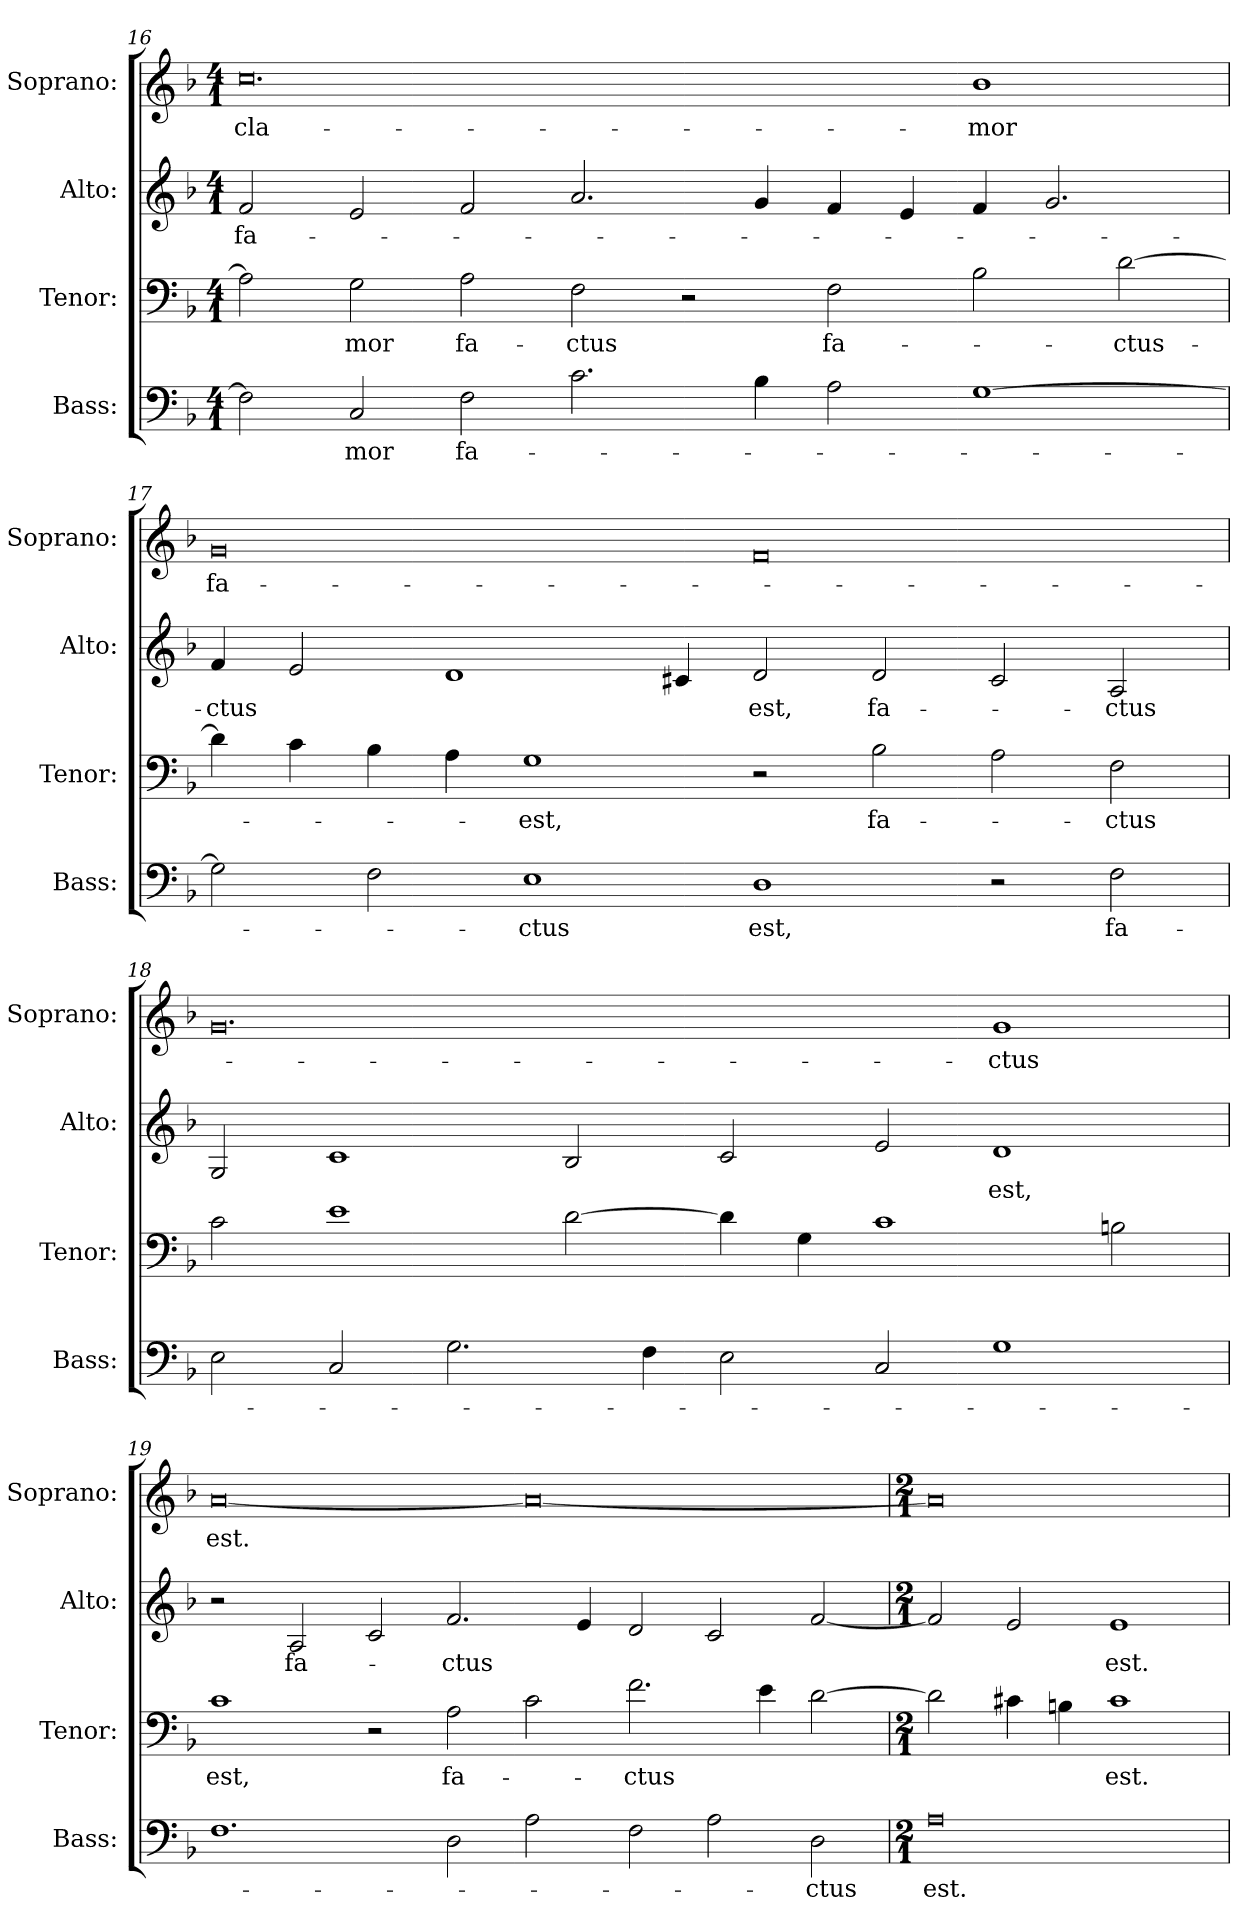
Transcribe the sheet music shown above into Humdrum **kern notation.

**kern	**text	**kern	**text	**kern	**text	**kern	**text
*part4	*part4	*part3	*part3	*part2	*part2	*part1	*part1
*staff4	*staff4	*staff3	*staff3	*staff2	*staff2	*staff1	*staff1
*I"Bass:	*	*I"Tenor:	*	*I"Alto:	*	*I"Soprano:	*
*I'Bass:	*	*I'Tenor:	*	*I'Alto:	*	*I'Soprano:	*
*clefF4	*	*clefF4	*	*clefG2	*	*clefG2	*
*k[b-]	*	*k[b-]	*	*k[b-]	*	*k[b-]	*
*F:	*	*F:	*	*F:	*	*F:	*
*M4/1	*	*M4/1	*	*M4/1	*	*M4/1	*
=16	=16	=16	=16	=16	=16	=16	=16
!	!	!	!	!	!LO:LY:b:color=#000000	!	!
!	!	!	!	!	!	!	!LO:LY:b:color=#000000
2Fi\]	.	2Ai\]	.	2fi/	fa-	0.cci	cla-
!	!LO:LY:b:color=#000000	!	!	!	!	!	!
!	!	!	!LO:LY:b:color=#000000	!	!	!	!
2Ci/	-mor	2Gi\	-mor	2ei/	.	.	.
!	!LO:LY:b:color=#000000	!	!	!	!	!	!
!	!	!	!LO:LY:b:color=#000000	!	!	!	!
2Fi\	fa-	2Ai\	fa-	2fi/	.	.	.
!	!	!	!LO:LY:b:color=#000000	!	!	!	!
2.ci\	.	2Fi\	-ctus	2.ai/	.	.	.
.	.	2r	.	.	.	.	.
4B-i\	.	.	.	4gi/	.	.	.
!	!	!	!LO:LY:b:color=#000000	!	!	!	!
2Ai\	.	2Fi\	fa-	4fi/	.	.	.
.	.	.	.	4ei/	.	.	.
!	!	!	!	!	!	!	!LO:LY:b:color=#000000
[1Gi	.	2B-i\	.	4fi/	.	1b-i	-mor
.	.	.	.	2.gi/	.	.	.
!	!	!	!LO:LY:b:color=#000000	!	!	!	!
.	.	[2di\	-ctus-	.	.	.	.
=17	=17	=17	=17	=17	=17	=17	=17
!	!	!	!	!	!LO:LY:b:color=#000000	!	!
!	!	!	!	!	!	!	!LO:LY:b:color=#000000
2Gi\]	.	4di\]	.	4fi/	-ctus	0gi	fa-
.	.	4ci\	.	2ei/	.	.	.
2Fi\	.	4B-i\	.	.	.	.	.
.	.	4Ai\	.	1di	.	.	.
!	!LO:LY:b:color=#000000	!	!	!	!	!	!
!	!	!	!LO:LY:b:color=#000000	!	!	!	!
1Ei	-ctus	1Gi	-est,	.	.	.	.
.	.	.	.	4c#Xi/	.	.	.
!	!LO:LY:b:color=#000000	!	!	!	!	!	!
!	!	!	!	!	!LO:LY:b:color=#000000	!	!
1Di	est,	2r	.	2di/	est,	0fi	.
!	!	!	!LO:LY:b:color=#000000	!	!	!	!
!	!	!	!	!	!LO:LY:b:color=#000000	!	!
.	.	2B-i\	fa-	2di/	fa-	.	.
2r	.	2Ai\	.	2c#i/	.	.	.
!	!LO:LY:b:color=#000000	!	!	!	!	!	!
!	!	!	!LO:LY:b:color=#000000	!	!	!	!
!	!	!	!	!	!LO:LY:b:color=#000000	!	!
2Fi\	fa-	2Fi\	-ctus	2Ai/	-ctus	.	.
!!LO:LB:g=z
=18	=18	=18	=18	=18	=18	=18	=18
2Ei\	.	2ci\	.	2Gi/	.	0.gi	.
2Ci/	.	1ei	.	1ci	.	.	.
2.Gi\	.	.	.	.	.	.	.
.	.	[2di\	.	2B-i/	.	.	.
4Fi\	.	.	.	.	.	.	.
2Ei\	.	4di\]	.	2ci/	.	.	.
.	.	4Gi\	.	.	.	.	.
2Ci/	.	1ci	.	2ei/	.	.	.
!	!	!	!	!	!LO:LY:b:color=#000000	!	!
!	!	!	!	!	!	!	!LO:LY:b:color=#000000
1Gi	.	.	.	1di	est,	1gi	-ctus
.	.	2Bni\	.	.	.	.	.
=19	=19	=19	=19	=19	=19	=19	=19
!	!	!	!LO:LY:b:color=#000000	!	!	!	!
!	!	!	!	!	!	!	!LO:LY:b:color=#000000
1.Fi	.	1ci	est,	2r	.	[0ai	est.
!	!	!	!	!	!LO:LY:b:color=#000000	!	!
.	.	.	.	2Ai/	fa-	.	.
.	.	2r	.	2ci/	.	.	.
!	!	!	!LO:LY:b:color=#000000	!	!	!	!
!	!	!	!	!	!LO:LY:b:color=#000000	!	!
2Di\	.	2Ai\	fa-	2.fi/	-ctus	.	.
2Ai\	.	2ci\	.	.	.	0ai_	.
.	.	.	.	4ei/	.	.	.
!	!	!	!LO:LY:b:color=#000000	!	!	!	!
2Fi\	.	2.fi\	-ctus	2di/	.	.	.
2Ai\	.	.	.	2ci/	.	.	.
.	.	4ei\	.	.	.	.	.
!	!LO:LY:b:color=#000000	!	!	!	!	!	!
2Di\	-ctus	[2di\	.	[2fi/	.	.	.
=20	=20	=20	=20	=20	=20	=20	=20
*M2/1	*	*M2/1	*	*M2/1	*	*M2/1	*
!	!LO:LY:b:color=#000000	!	!	!	!	!	!
0Ai	est.	2di\]	.	2fi/]	.	0ai]	.
.	.	4c#Xi\	.	2ei/	.	.	.
.	.	4Bni\	.	.	.	.	.
!	!	!	!LO:LY:b:color=#000000	!	!	!	!
!	!	!	!	!	!LO:LY:b:color=#000000	!	!
.	.	1c#i	est.	1ei	est.	.	.
=	=	=	=	=	=	=	=
*-	*-	*-	*-	*-	*-	*-	*-
